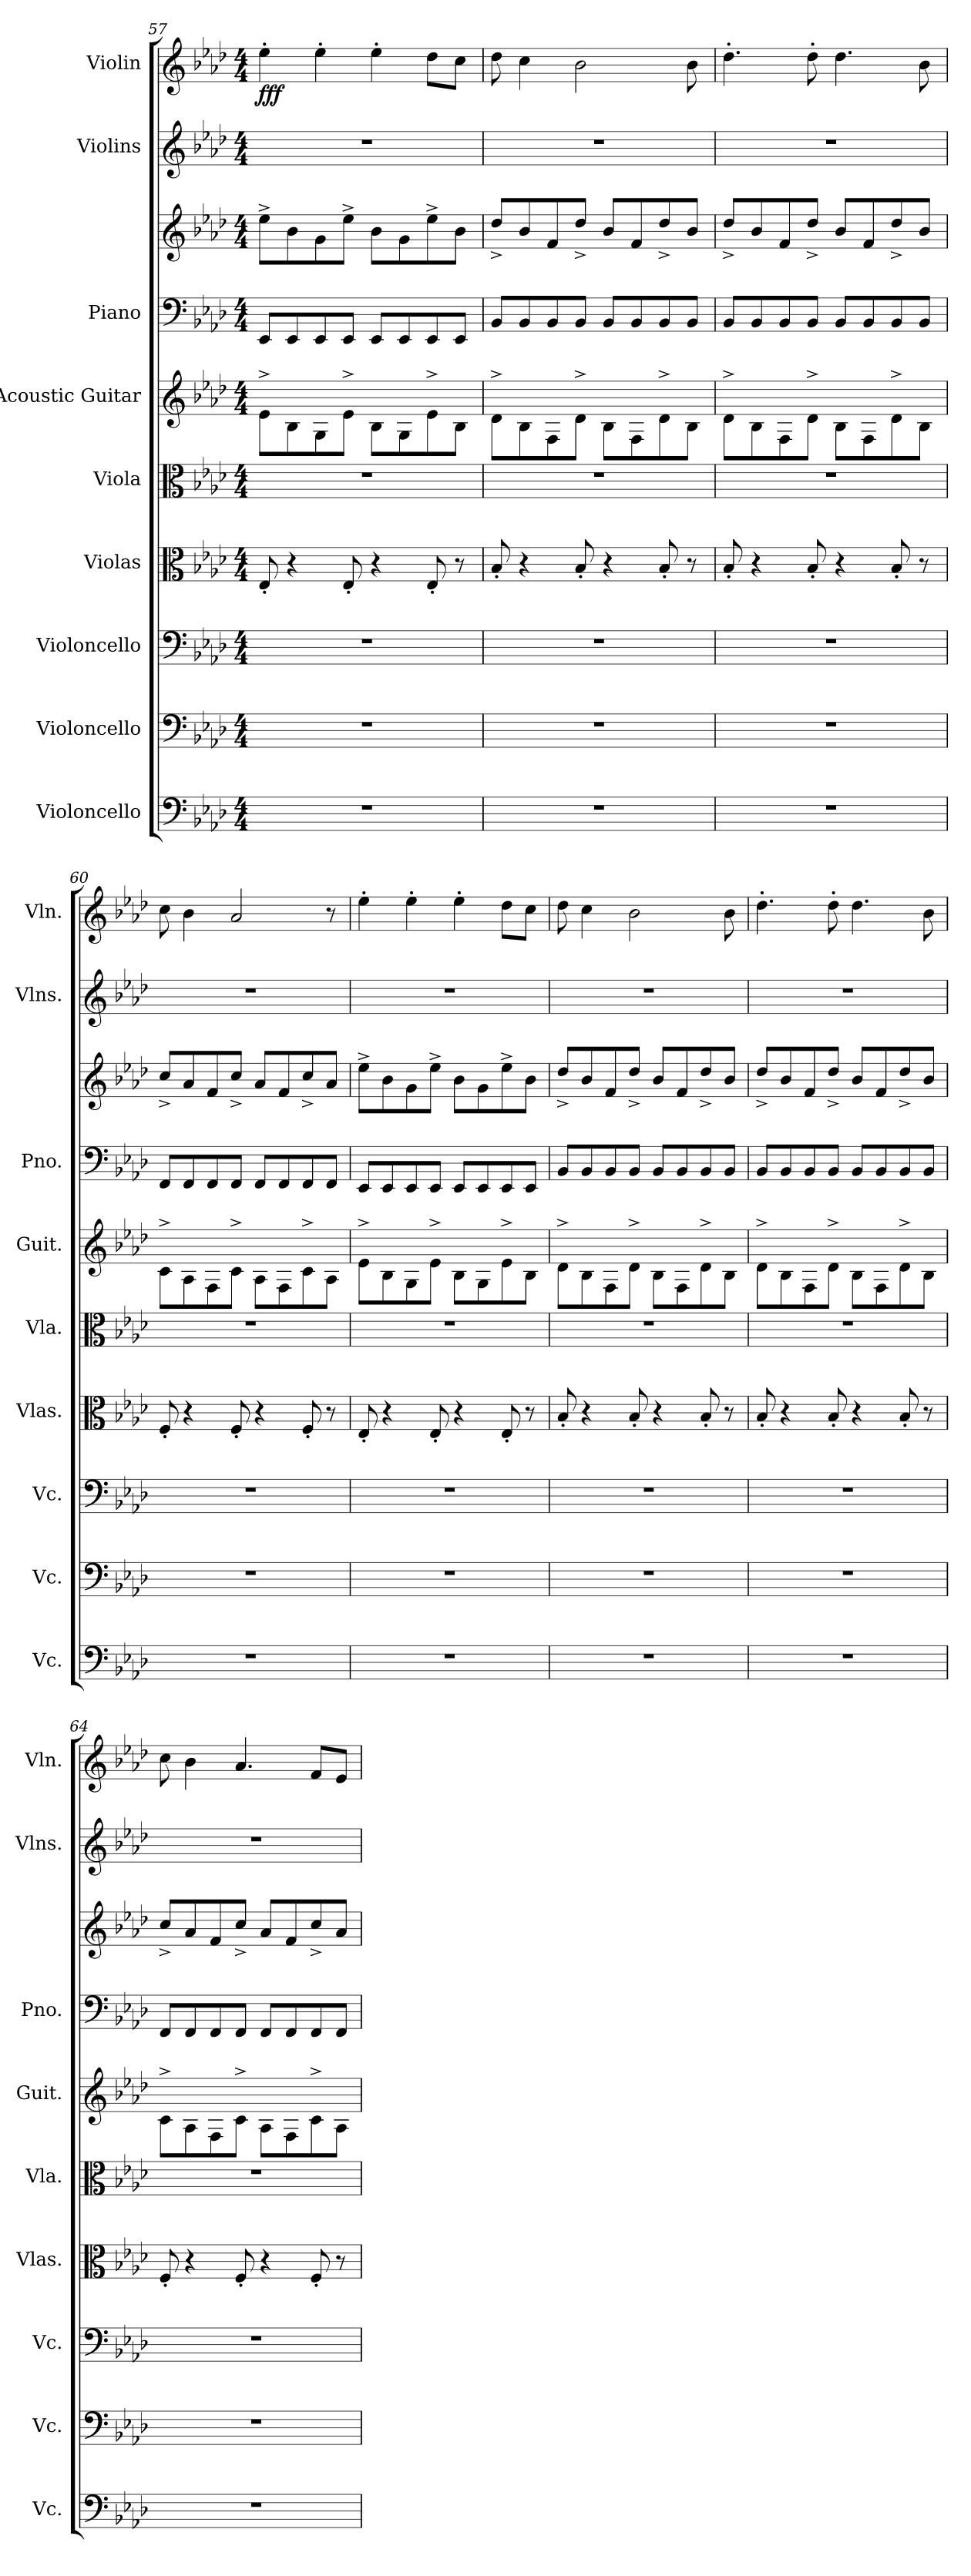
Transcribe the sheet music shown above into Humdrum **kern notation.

**kern	**kern	**kern	**kern	**kern	**kern	**kern	**kern	**kern	**kern	**dynam
*part9	*part8	*part7	*part6	*part5	*part4	*part3	*part3	*part2	*part1	*part1
*staff10	*staff9	*staff8	*staff7	*staff6	*staff5	*staff4	*staff3	*staff2	*staff1	*staff1
*I"Violoncello	*I"Violoncello	*I"Violoncello	*I"Violas	*I"Viola	*I"Acoustic Guitar	*I"Piano	*	*I"Violins	*I"Violin	*
*I'Vc.	*I'Vc.	*I'Vc.	*I'Vlas.	*I'Vla.	*I'Guit.	*I'Pno.	*	*I'Vlns.	*I'Vln.	*
!!LO:PB:g=z
*clefF4	*clefF4	*clefF4	*clefC3	*clefC3	*	*clefF4	*clefG2	*clefG2	*clefG2	*
*k[b-e-a-d-]	*k[b-e-a-d-]	*k[b-e-a-d-]	*k[b-e-a-d-]	*k[b-e-a-d-]	*k[b-e-a-d-]	*k[b-e-a-d-]	*k[b-e-a-d-]	*k[b-e-a-d-]	*k[b-e-a-d-]	*
*M4/4	*M4/4	*M4/4	*M4/4	*M4/4	*M4/4	*M4/4	*M4/4	*M4/4	*M4/4	*
=57	=57	=57	=57	=57	=57	=57	=57	=57	=57	=57
!	!	!	!	!	!	!	!	!	!	!LO:DY:b
1r	1r	1r	8E-'/	1r	8e-^\L	8EE-/L	8ee-^\L	1r	4ee-'\	fff
.	.	.	4r	.	8B-\	8EE-/	8b-\	.	.	.
.	.	.	.	.	8G\	8EE-/	8g\	.	4ee-'\	.
.	.	.	8E-'/	.	8e-^\J	8EE-/J	8ee-^\J	.	.	.
.	.	.	4r	.	8B-\L	8EE-/L	8b-\L	.	4ee-'\	.
.	.	.	.	.	8G\	8EE-/	8g\	.	.	.
.	.	.	8E-'/	.	8e-^\	8EE-/	8ee-^\	.	8dd-\L	.
.	.	.	8r	.	8B-\J	8EE-/J	8b-\J	.	8cc\J	.
=58	=58	=58	=58	=58	=58	=58	=58	=58	=58	=58
1r	1r	1r	8B-'/	1r	8d-^\L	8BB-/L	8dd-^/L	1r	8dd-\	.
.	.	.	4r	.	8B-\	8BB-/	8b-/	.	4cc\	.
.	.	.	.	.	8F\	8BB-/	8f/	.	.	.
.	.	.	8B-'/	.	8d-^\J	8BB-/J	8dd-^/J	.	2b-\	.
.	.	.	4r	.	8B-\L	8BB-/L	8b-/L	.	.	.
.	.	.	.	.	8F\	8BB-/	8f/	.	.	.
.	.	.	8B-'/	.	8d-^\	8BB-/	8dd-^/	.	.	.
.	.	.	8r	.	8B-\J	8BB-/J	8b-/J	.	8b-\	.
=59	=59	=59	=59	=59	=59	=59	=59	=59	=59	=59
1r	1r	1r	8B-'/	1r	8d-^\L	8BB-/L	8dd-^/L	1r	4.dd-'\	.
.	.	.	4r	.	8B-\	8BB-/	8b-/	.	.	.
.	.	.	.	.	8F\	8BB-/	8f/	.	.	.
.	.	.	8B-'/	.	8d-^\J	8BB-/J	8dd-^/J	.	8dd-'\	.
.	.	.	4r	.	8B-\L	8BB-/L	8b-/L	.	4.dd-\	.
.	.	.	.	.	8F\	8BB-/	8f/	.	.	.
.	.	.	8B-'/	.	8d-^\	8BB-/	8dd-^/	.	.	.
.	.	.	8r	.	8B-\J	8BB-/J	8b-/J	.	8b-\	.
=60	=60	=60	=60	=60	=60	=60	=60	=60	=60	=60
1r	1r	1r	8F'/	1r	8c^\L	8FF/L	8cc^/L	1r	8cc\	.
.	.	.	4r	.	8A-\	8FF/	8a-/	.	4b-\	.
.	.	.	.	.	8F\	8FF/	8f/	.	.	.
.	.	.	8F'/	.	8c^\J	8FF/J	8cc^/J	.	2a-/	.
.	.	.	4r	.	8A-\L	8FF/L	8a-/L	.	.	.
.	.	.	.	.	8F\	8FF/	8f/	.	.	.
.	.	.	8F'/	.	8c^\	8FF/	8cc^/	.	.	.
.	.	.	8r	.	8A-\J	8FF/J	8a-/J	.	8r	.
!!LO:PB:g=z
=61	=61	=61	=61	=61	=61	=61	=61	=61	=61	=61
1r	1r	1r	8E-'/	1r	8e-^\L	8EE-/L	8ee-^\L	1r	4ee-'\	.
.	.	.	4r	.	8B-\	8EE-/	8b-\	.	.	.
.	.	.	.	.	8G\	8EE-/	8g\	.	4ee-'\	.
.	.	.	8E-'/	.	8e-^\J	8EE-/J	8ee-^\J	.	.	.
.	.	.	4r	.	8B-\L	8EE-/L	8b-\L	.	4ee-'\	.
.	.	.	.	.	8G\	8EE-/	8g\	.	.	.
.	.	.	8E-'/	.	8e-^\	8EE-/	8ee-^\	.	8dd-\L	.
.	.	.	8r	.	8B-\J	8EE-/J	8b-\J	.	8cc\J	.
=62	=62	=62	=62	=62	=62	=62	=62	=62	=62	=62
1r	1r	1r	8B-'/	1r	8d-^\L	8BB-/L	8dd-^/L	1r	8dd-\	.
.	.	.	4r	.	8B-\	8BB-/	8b-/	.	4cc\	.
.	.	.	.	.	8F\	8BB-/	8f/	.	.	.
.	.	.	8B-'/	.	8d-^\J	8BB-/J	8dd-^/J	.	2b-\	.
.	.	.	4r	.	8B-\L	8BB-/L	8b-/L	.	.	.
.	.	.	.	.	8F\	8BB-/	8f/	.	.	.
.	.	.	8B-'/	.	8d-^\	8BB-/	8dd-^/	.	.	.
.	.	.	8r	.	8B-\J	8BB-/J	8b-/J	.	8b-\	.
=63	=63	=63	=63	=63	=63	=63	=63	=63	=63	=63
1r	1r	1r	8B-'/	1r	8d-^\L	8BB-/L	8dd-^/L	1r	4.dd-'\	.
.	.	.	4r	.	8B-\	8BB-/	8b-/	.	.	.
.	.	.	.	.	8F\	8BB-/	8f/	.	.	.
.	.	.	8B-'/	.	8d-^\J	8BB-/J	8dd-^/J	.	8dd-'\	.
.	.	.	4r	.	8B-\L	8BB-/L	8b-/L	.	4.dd-\	.
.	.	.	.	.	8F\	8BB-/	8f/	.	.	.
.	.	.	8B-'/	.	8d-^\	8BB-/	8dd-^/	.	.	.
.	.	.	8r	.	8B-\J	8BB-/J	8b-/J	.	8b-\	.
=64	=64	=64	=64	=64	=64	=64	=64	=64	=64	=64
1r	1r	1r	8F'/	1r	8c^\L	8FF/L	8cc^/L	1r	8cc\	.
.	.	.	4r	.	8A-\	8FF/	8a-/	.	4b-\	.
.	.	.	.	.	8F\	8FF/	8f/	.	.	.
.	.	.	8F'/	.	8c^\J	8FF/J	8cc^/J	.	4.a-/	.
.	.	.	4r	.	8A-\L	8FF/L	8a-/L	.	.	.
.	.	.	.	.	8F\	8FF/	8f/	.	.	.
.	.	.	8F'/	.	8c^\	8FF/	8cc^/	.	8f/L	.
.	.	.	8r	.	8A-\J	8FF/J	8a-/J	.	8e-/J	.
=	=	=	=	=	=	=	=	=	=	=
*-	*-	*-	*-	*-	*-	*-	*-	*-	*-	*-
